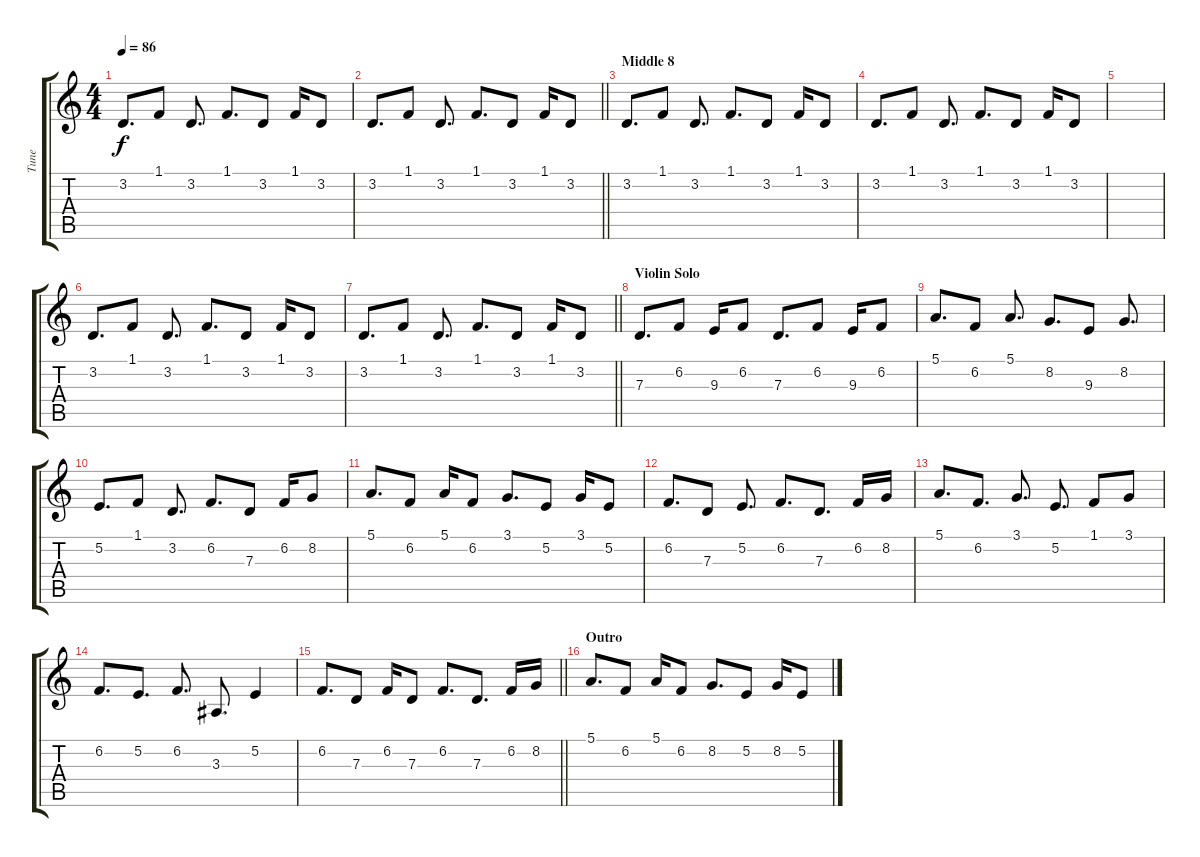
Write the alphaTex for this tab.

\track ("Tune" "Tune") {instrument shamisen}
\staff {score tabs}
\tuning (E4 B3 G3 D3 A2 E2) {hide}
\ts (4 4)
\tempo 86
\clef g2
\ks c
3.2.8{d dy f} 1.1.8 3.2.8{d} 1.1.8{d} 3.2.8 1.1.16 3.2.8 |
\barLineRight lightlight
3.2.8{d} 1.1.8 3.2.8{d} 1.1.8{d} 3.2.8 1.1.16 3.2.8 |
\section ("" "Middle 8")
3.2.8{d} 1.1.8 3.2.8{d} 1.1.8{d} 3.2.8 1.1.16 3.2.8 |
3.2.8{d volume 0} 1.1.8 3.2.8{d} 1.1.8{d} 3.2.8 1.1.16 3.2.8 |
|
3.2.8{d} 1.1.8 3.2.8{d} 1.1.8{d} 3.2.8 1.1.16 3.2.8 |
\barLineRight lightlight
3.2.8{d} 1.1.8 3.2.8{d} 1.1.8{d} 3.2.8 1.1.16 3.2.8 |
\section ("" "Violin Solo")
7.3.8{d} 6.2.8 9.3.16 6.2.8 7.3.8{d} 6.2.8 9.3.16 6.2.8 |
5.1.8{d} 6.2.8 5.1.8{d} 8.2.8{d} 9.3.8 8.2.8{d} |
5.2.8{d} 1.1.8 3.2.8{d} 6.2.8{d} 7.3.8 6.2.16 8.2.8 |
5.1.8{d} 6.2.8 5.1.16 6.2.8 3.1.8{d} 5.2.8 3.1.16 5.2.8 |
6.2.8{d} 7.3.8 5.2.8{d} 6.2.8{d} 7.3.8{d} 6.2.16 8.2.16 |
5.1.8{d} 6.2.8{d} 3.1.8{d} 5.2.8{d} 1.1.8 3.1.8 |
6.2.8{d} 5.2.8{d} 6.2.8{d} 3.3.8{d} 5.2.4 |
\barLineRight lightlight
6.2.8{d} 7.3.8 6.2.16 7.3.8 6.2.8{d} 7.3.8{d} 6.2.16 8.2.16 |
\section ("" "Outro")
5.1.8{d} 6.2.8 5.1.16 6.2.8 8.2.8{d} 5.2.8 8.2.16 5.2.8
